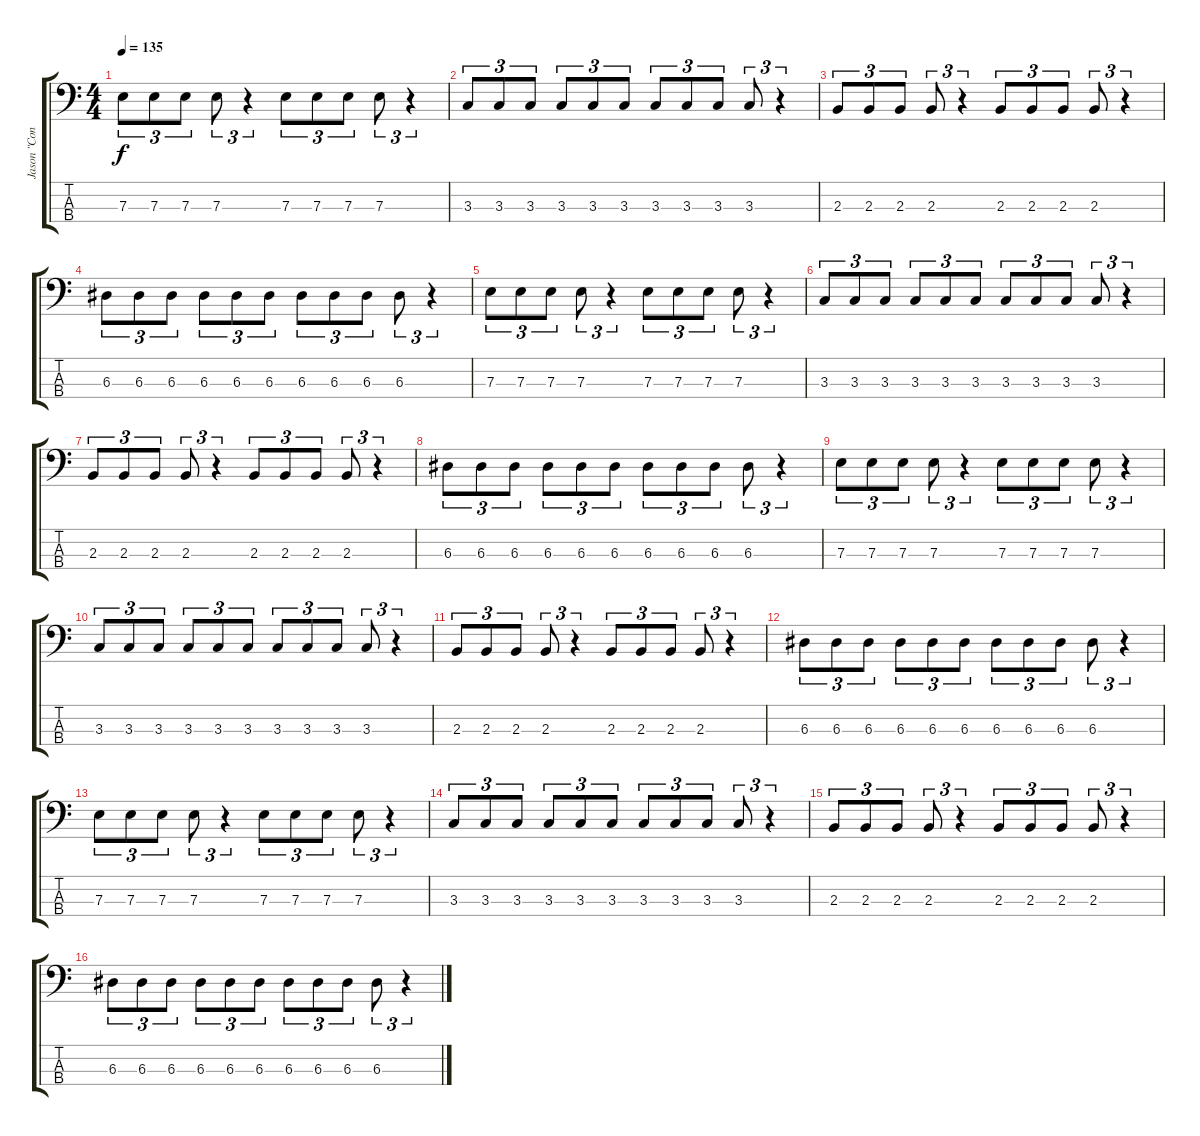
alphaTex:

\track ("Jason \"Cone\" McCaslin" "Jason \"Con") {instrument electricbasspick}
\staff {score tabs}
\tuning (G2 D2 A1 E1) {hide}
\ts (4 4)
\tempo 135
\clef f4
\ks c
7.3.8{tu (3 2) dy f} 7.3.8{tu (3 2)} 7.3.8{tu (3 2)} 7.3.8{tu (3 2)} r.4{tu (3 2)} 7.3.8{tu (3 2)} 7.3.8{tu (3 2)} 7.3.8{tu (3 2)} 7.3.8{tu (3 2)} r.4{tu (3 2)} |
3.3.8{tu (3 2)} 3.3.8{tu (3 2)} 3.3.8{tu (3 2)} 3.3.8{tu (3 2)} 3.3.8{tu (3 2)} 3.3.8{tu (3 2)} 3.3.8{tu (3 2)} 3.3.8{tu (3 2)} 3.3.8{tu (3 2)} 3.3.8{tu (3 2)} r.4{tu (3 2)} |
2.3.8{tu (3 2)} 2.3.8{tu (3 2)} 2.3.8{tu (3 2)} 2.3.8{tu (3 2)} r.4{tu (3 2)} 2.3.8{tu (3 2)} 2.3.8{tu (3 2)} 2.3.8{tu (3 2)} 2.3.8{tu (3 2)} r.4{tu (3 2)} |
6.3.8{tu (3 2)} 6.3.8{tu (3 2)} 6.3.8{tu (3 2)} 6.3.8{tu (3 2)} 6.3.8{tu (3 2)} 6.3.8{tu (3 2)} 6.3.8{tu (3 2)} 6.3.8{tu (3 2)} 6.3.8{tu (3 2)} 6.3.8{tu (3 2)} r.4{tu (3 2)} |
7.3.8{tu (3 2)} 7.3.8{tu (3 2)} 7.3.8{tu (3 2)} 7.3.8{tu (3 2)} r.4{tu (3 2)} 7.3.8{tu (3 2)} 7.3.8{tu (3 2)} 7.3.8{tu (3 2)} 7.3.8{tu (3 2)} r.4{tu (3 2)} |
3.3.8{tu (3 2)} 3.3.8{tu (3 2)} 3.3.8{tu (3 2)} 3.3.8{tu (3 2)} 3.3.8{tu (3 2)} 3.3.8{tu (3 2)} 3.3.8{tu (3 2)} 3.3.8{tu (3 2)} 3.3.8{tu (3 2)} 3.3.8{tu (3 2)} r.4{tu (3 2)} |
2.3.8{tu (3 2)} 2.3.8{tu (3 2)} 2.3.8{tu (3 2)} 2.3.8{tu (3 2)} r.4{tu (3 2)} 2.3.8{tu (3 2)} 2.3.8{tu (3 2)} 2.3.8{tu (3 2)} 2.3.8{tu (3 2)} r.4{tu (3 2)} |
6.3.8{tu (3 2)} 6.3.8{tu (3 2)} 6.3.8{tu (3 2)} 6.3.8{tu (3 2)} 6.3.8{tu (3 2)} 6.3.8{tu (3 2)} 6.3.8{tu (3 2)} 6.3.8{tu (3 2)} 6.3.8{tu (3 2)} 6.3.8{tu (3 2)} r.4{tu (3 2)} |
7.3.8{tu (3 2)} 7.3.8{tu (3 2)} 7.3.8{tu (3 2)} 7.3.8{tu (3 2)} r.4{tu (3 2)} 7.3.8{tu (3 2)} 7.3.8{tu (3 2)} 7.3.8{tu (3 2)} 7.3.8{tu (3 2)} r.4{tu (3 2)} |
3.3.8{tu (3 2)} 3.3.8{tu (3 2)} 3.3.8{tu (3 2)} 3.3.8{tu (3 2)} 3.3.8{tu (3 2)} 3.3.8{tu (3 2)} 3.3.8{tu (3 2)} 3.3.8{tu (3 2)} 3.3.8{tu (3 2)} 3.3.8{tu (3 2)} r.4{tu (3 2)} |
2.3.8{tu (3 2)} 2.3.8{tu (3 2)} 2.3.8{tu (3 2)} 2.3.8{tu (3 2)} r.4{tu (3 2)} 2.3.8{tu (3 2)} 2.3.8{tu (3 2)} 2.3.8{tu (3 2)} 2.3.8{tu (3 2)} r.4{tu (3 2)} |
6.3.8{tu (3 2)} 6.3.8{tu (3 2)} 6.3.8{tu (3 2)} 6.3.8{tu (3 2)} 6.3.8{tu (3 2)} 6.3.8{tu (3 2)} 6.3.8{tu (3 2)} 6.3.8{tu (3 2)} 6.3.8{tu (3 2)} 6.3.8{tu (3 2)} r.4{tu (3 2)} |
7.3.8{tu (3 2)} 7.3.8{tu (3 2)} 7.3.8{tu (3 2)} 7.3.8{tu (3 2)} r.4{tu (3 2)} 7.3.8{tu (3 2)} 7.3.8{tu (3 2)} 7.3.8{tu (3 2)} 7.3.8{tu (3 2)} r.4{tu (3 2)} |
3.3.8{tu (3 2)} 3.3.8{tu (3 2)} 3.3.8{tu (3 2)} 3.3.8{tu (3 2)} 3.3.8{tu (3 2)} 3.3.8{tu (3 2)} 3.3.8{tu (3 2)} 3.3.8{tu (3 2)} 3.3.8{tu (3 2)} 3.3.8{tu (3 2)} r.4{tu (3 2)} |
2.3.8{tu (3 2)} 2.3.8{tu (3 2)} 2.3.8{tu (3 2)} 2.3.8{tu (3 2)} r.4{tu (3 2)} 2.3.8{tu (3 2)} 2.3.8{tu (3 2)} 2.3.8{tu (3 2)} 2.3.8{tu (3 2)} r.4{tu (3 2)} |
6.3.8{tu (3 2)} 6.3.8{tu (3 2)} 6.3.8{tu (3 2)} 6.3.8{tu (3 2)} 6.3.8{tu (3 2)} 6.3.8{tu (3 2)} 6.3.8{tu (3 2)} 6.3.8{tu (3 2)} 6.3.8{tu (3 2)} 6.3.8{tu (3 2)} r.4{tu (3 2)}
